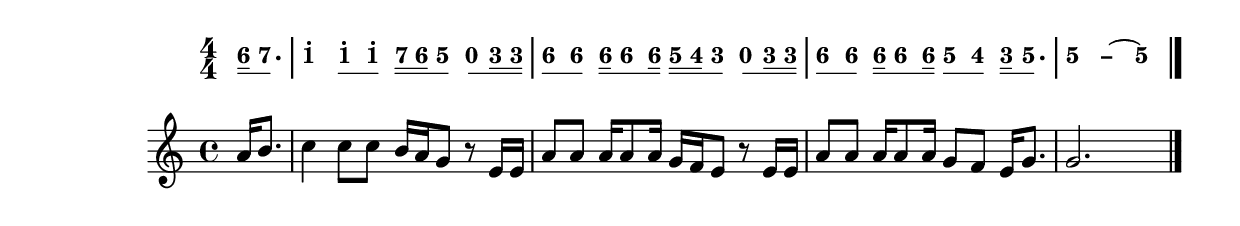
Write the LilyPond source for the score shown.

\version "2.18.2"
#(set-global-staff-size 20)

% un-comment the next line to remove Lilypond tagline:
% \header { tagline="" }

\paper {
  print-all-headers = ##t % allow per-score headers

  % un-comment the next line for A5:
  % #(set-default-paper-size "a5" )

  % un-comment the next line for no page numbers:
  % print-page-number = ##f

  % un-comment the next 3 lines for a binding edge:
  % two-sided = ##t
  % inner-margin = 20\mm
  % outer-margin = 10\mm

  % un-comment the next line for a more space-saving header layout:
  % scoreTitleMarkup = \markup { \center-column { \fill-line { \magnify #1.5 { \bold { \fromproperty #'header:dedication } } \magnify #1.5 { \bold { \fromproperty #'header:title } } \fromproperty #'header:composer } \fill-line { \fromproperty #'header:instrument \fromproperty #'header:subtitle \smaller{\fromproperty #'header:subsubtitle } } } }
}

\score {
<< \override Score.BarNumber #'break-visibility = #end-of-line-invisible
\set Score.barNumberVisibility = #(every-nth-bar-number-visible 5)

% === BEGIN JIANPU STAFF ===
    \new RhythmicStaff \with {
    % Get rid of the stave but not the barlines.
    % This changes between Lilypond versions.
    \remove Staff_symbol_engraver \consists "Accidental_engraver" % worked pre-2.18, but 2.18 results in missing barlines (adding Barline_engraver won't help).
    \override StaffSymbol #'line-count = #0 % tested in 2.15.40, 2.16.2, 2.18.0 and 2.18.2
    \override BarLine #'bar-extent = #'(-2 . 2) % LilyPond 2.18: please make barlines as high as the time signature even though we're on a RhythmicStaff (2.16 and 2.15 don't need this although its presence doesn't hurt; Issue 3685 seems to indicate they'll fix it post-2.18)
    }
    { \new Voice="jianpu" {
    \override Staff.TimeSignature #'style = #'numbered
    \override Staff.Stem #'transparent = ##t
    \override Beam #'transparent = ##f % (needed for LilyPond 2.18 or the above switch will also hide beams)
    \override Stem #'direction = #DOWN
    \override Stem #'length-fraction = #0.5
    \override Beam #'beam-thickness = #0.1
    \override Beam #'length-fraction = #0.5
    \override Voice.Rest #'style = #'neomensural % this size tends to line up better (we'll override the appearance)
    \override Accidental #'font-size = #-4
    \override Tie #'staff-position = #2.5
    \override TupletBracket #'bracket-visibility = ##t
    \tupletUp

\time 4/4
\partial 4
#(define (note-six grob grob-origin context)
  (if (grob::has-interface grob 'note-head-interface)
    (begin
      (ly:grob-set-property! grob 'stencil
        (grob-interpret-markup grob
          (make-lower-markup 0.5 (make-bold-markup "6")))))))
\set stemLeftBeamCount = #0
\set stemRightBeamCount = #2
  \applyOutput #'Voice #note-six a'16[
#(define (note-seven grob grob-origin context)
  (if (grob::has-interface grob 'note-head-interface)
    (begin
      (ly:grob-set-property! grob 'stencil
        (grob-interpret-markup grob
          (make-lower-markup 0.5 (make-bold-markup "7")))))))
\set stemLeftBeamCount = #1
\set stemRightBeamCount = #1
  \applyOutput #'Voice #note-seven b'8.]
#(define (note-one grob grob-origin context)
  (if (grob::has-interface grob 'note-head-interface)
    (begin
      (ly:grob-set-property! grob 'stencil
        (grob-interpret-markup grob
          (make-lower-markup 0.5 (make-bold-markup "1")))))))
|
  \applyOutput #'Voice #note-one c''4[^.
\set stemLeftBeamCount = #0
\set stemRightBeamCount = #1
  \applyOutput #'Voice #note-one c''8^.
\set stemLeftBeamCount = #1
\set stemRightBeamCount = #1
  \applyOutput #'Voice #note-one c''8]^.
\set stemLeftBeamCount = #0
\set stemRightBeamCount = #2
  \applyOutput #'Voice #note-seven b'16[
\set stemLeftBeamCount = #2
\set stemRightBeamCount = #2
  \applyOutput #'Voice #note-six a'16
#(define (note-five grob grob-origin context)
  (if (grob::has-interface grob 'note-head-interface)
    (begin
      (ly:grob-set-property! grob 'stencil
        (grob-interpret-markup grob
          (make-lower-markup 0.5 (make-bold-markup "5")))))))
\set stemLeftBeamCount = #1
\set stemRightBeamCount = #1
  \applyOutput #'Voice #note-five g'8]
#(define (note-nought grob grob-origin context)
  (if (grob::has-interface grob 'rest-interface)
    (begin
      (ly:grob-set-property! grob 'stencil
        (grob-interpret-markup grob
          (make-lower-markup 0.5 (make-bold-markup "0")))))))
\set stemLeftBeamCount = #0
\set stemRightBeamCount = #1
  \applyOutput #'Voice #note-nought r8[
#(define (note-three grob grob-origin context)
  (if (grob::has-interface grob 'note-head-interface)
    (begin
      (ly:grob-set-property! grob 'stencil
        (grob-interpret-markup grob
          (make-lower-markup 0.5 (make-bold-markup "3")))))))
\set stemLeftBeamCount = #1
\set stemRightBeamCount = #2
  \applyOutput #'Voice #note-three e'16
\set stemLeftBeamCount = #2
\set stemRightBeamCount = #2
  \applyOutput #'Voice #note-three e'16]
| \set stemLeftBeamCount = #0
\set stemRightBeamCount = #1
  \applyOutput #'Voice #note-six a'8[
\set stemLeftBeamCount = #1
\set stemRightBeamCount = #1
  \applyOutput #'Voice #note-six a'8]
\set stemLeftBeamCount = #0
\set stemRightBeamCount = #2
  \applyOutput #'Voice #note-six a'16[
\set stemLeftBeamCount = #1
\set stemRightBeamCount = #1
  \applyOutput #'Voice #note-six a'8
\set stemLeftBeamCount = #1
\set stemRightBeamCount = #2
  \applyOutput #'Voice #note-six a'16]
\set stemLeftBeamCount = #0
\set stemRightBeamCount = #2
  \applyOutput #'Voice #note-five g'16[
#(define (note-four grob grob-origin context)
  (if (grob::has-interface grob 'note-head-interface)
    (begin
      (ly:grob-set-property! grob 'stencil
        (grob-interpret-markup grob
          (make-lower-markup 0.5 (make-bold-markup "4")))))))
\set stemLeftBeamCount = #2
\set stemRightBeamCount = #2
  \applyOutput #'Voice #note-four f'16
\set stemLeftBeamCount = #1
\set stemRightBeamCount = #1
  \applyOutput #'Voice #note-three e'8]
\set stemLeftBeamCount = #0
\set stemRightBeamCount = #1
  \applyOutput #'Voice #note-nought r8[
\set stemLeftBeamCount = #1
\set stemRightBeamCount = #2
  \applyOutput #'Voice #note-three e'16
\set stemLeftBeamCount = #2
\set stemRightBeamCount = #2
  \applyOutput #'Voice #note-three e'16]
| \set stemLeftBeamCount = #0
\set stemRightBeamCount = #1
  \applyOutput #'Voice #note-six a'8[
\set stemLeftBeamCount = #1
\set stemRightBeamCount = #1
  \applyOutput #'Voice #note-six a'8]
\set stemLeftBeamCount = #0
\set stemRightBeamCount = #2
  \applyOutput #'Voice #note-six a'16[
\set stemLeftBeamCount = #1
\set stemRightBeamCount = #1
  \applyOutput #'Voice #note-six a'8
\set stemLeftBeamCount = #1
\set stemRightBeamCount = #2
  \applyOutput #'Voice #note-six a'16]
\set stemLeftBeamCount = #0
\set stemRightBeamCount = #1
  \applyOutput #'Voice #note-five g'8[
\set stemLeftBeamCount = #1
\set stemRightBeamCount = #1
  \applyOutput #'Voice #note-four f'8]
\set stemLeftBeamCount = #0
\set stemRightBeamCount = #2
  \applyOutput #'Voice #note-three e'16[
\set stemLeftBeamCount = #1
\set stemRightBeamCount = #1
  \applyOutput #'Voice #note-five g'8.]
\once \override Tie #'transparent = ##t \once \override Tie #'staff-position = #0 |
  \applyOutput #'Voice #note-five g'4[ ~
#(define (note-dashfive grob grob-origin context)
  (if (grob::has-interface grob 'note-head-interface)
    (begin
      (ly:grob-set-property! grob 'stencil
        (grob-interpret-markup grob
          (make-lower-markup 0.5 (make-bold-markup "–")))))))
  \applyOutput #'Voice #note-dashfive g'4
~
  \applyOutput #'Voice #note-five g'4]
\bar "|."
} }
% === END JIANPU STAFF ===

%\new Lyrics = "IX" { \lyricsto "jianpu" { 我 們 啊 就 是 男 人 幫 不 管 人 生 的 路 有 多 麼 苦 縱 使 遍 體 鱗 傷 也 要 過 得 精 彩 } } \new Lyrics = "IY" { \lyricsto "jianpu" { 我 們 啊 就 是 男 人 幫 天 塌 下 來 有 我 們 一 起 擋 付 出 真 心 對 待 兄 弟 是 一 輩 子 } } 
%>>
%\layout{} }
%\score {
%\unfoldRepeats
%<< 

% === BEGIN MIDI STAFF ===
    \new Staff { \new Voice="midi" {
      \relative c'' {
\time 4/4 \partial 4 a16 b8. | c4 c8 c8 b16 a16 g8 r8 e16 e16 | a8 a8 a16 a8 a16 g16 f16 e8 r8 e16 e16 | a8 a8 a16 a8 a16 g8 f8 e16 g8. | g2.
      }
} }
% === END MIDI STAFF ===

>>
\layout{}
\midi { \context { \Score tempoWholesPerMinute = #(ly:make-moment 100 4)}} }
